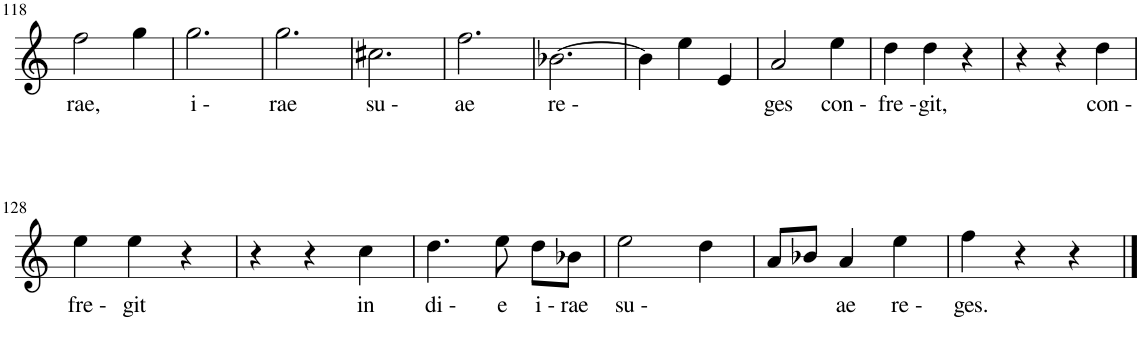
**kern	**text
*part1	*part1
*staff1	*staff1
*I"Alto, Tenor	*
*I'A.	*
!!LO:PB:g=z
*clefG2	*
*k[]	*
*M3/4	*
=118	=118
!	!LO:LY:b
2ff\	rae,
4gg\	.
=119	=119
!	!LO:LY:b
2.gg\	i -
=120	=120
!	!LO:LY:b
2.gg\	rae
=121	=121
!	!LO:LY:b
2.cc#X\	su -
=122	=122
!	!LO:LY:b
2.ff\	ae
=123	=123
!	!LO:LY:b
[2.b-X\	re -
=124	=124
4b-\]	.
4ee\	.
4e/	.
=125	=125
!	!LO:LY:b
2a/	ges
!	!LO:LY:b
4ee\	con -
=126	=126
!	!LO:LY:b
4dd\	fre -
!	!LO:LY:b
4dd\	git,
4r	.
=127	=127
4r	.
4r	.
!	!LO:LY:b
4dd\	con -
!!LO:LB:g=z
=128	=128
!	!LO:LY:b
4ee\	fre -
!	!LO:LY:b
4ee\	git
4r	.
=129	=129
4r	.
4r	.
!	!LO:LY:b
4cc\	in
=130	=130
!	!LO:LY:b
4.dd\	di -
!	!LO:LY:b
8ee\	e
!	!LO:LY:b
8dd\L	i -
!	!LO:LY:b
8b-X\J	rae
=131	=131
!	!LO:LY:b
2ee\	su -
4dd\	.
=132	=132
8a/L	.
8b-X/J	.
!	!LO:LY:b
4a/	ae
!	!LO:LY:b
4ee\	re -
=133	=133
!	!LO:LY:b
4ff\	ges.
4r	.
4r	.
==	==
*-	*-
